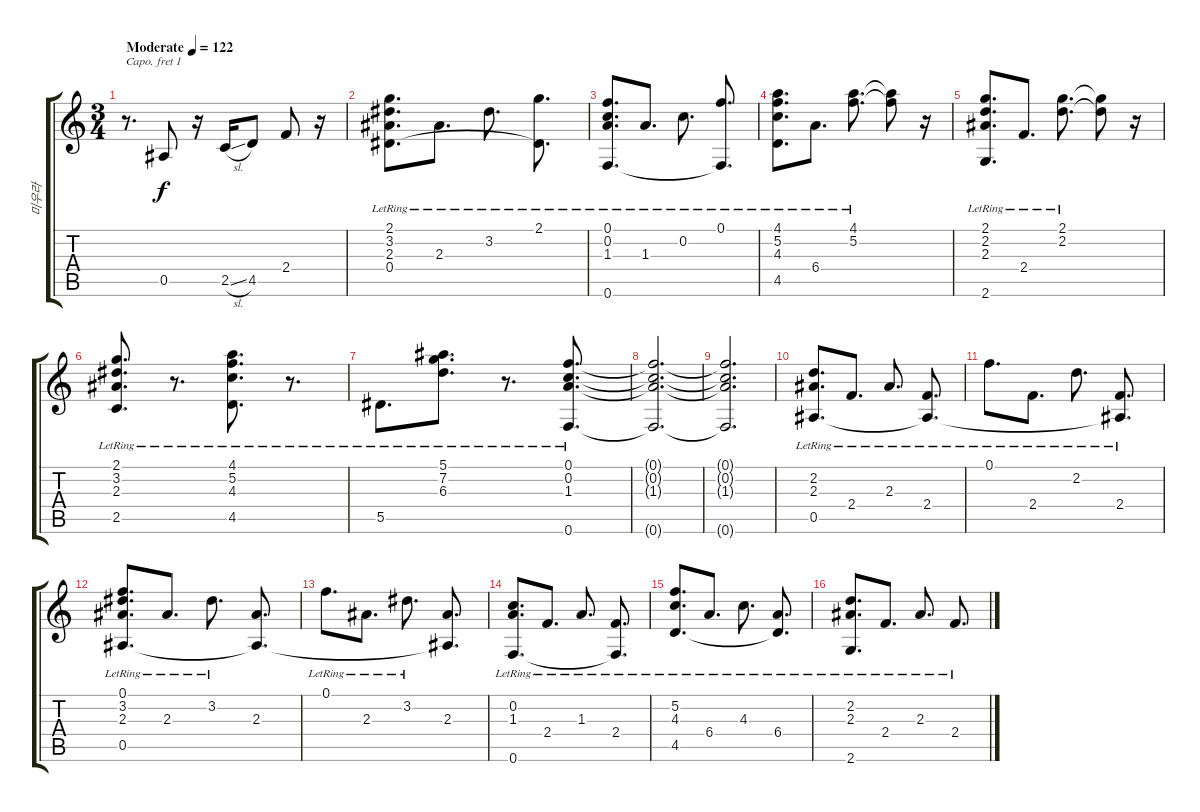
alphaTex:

\track ("미우라" "미우라") {instrument acousticguitarsteel}
\staff {score tabs}
\capo 1
\tuning (E4 B3 G3 D3 A2 E2) {hide}
\ts (3 4)
\tempo (122 "Moderate")
\clef g2
\ks c
r.8{d dy f instrument acousticguitarsteel} 0.5.8 r.16 2.5{sl}.16 4.5.8 2.4.8 r.16 |
(2.1{lr} 3.2{lr} 2.3{lr} 0.4{lr}).8{d} 2.3{lr}.8{d} 3.2{lr}.8{d} (2.1{lr} 0.4{t}).8{d} |
(0.1{lr} 0.2{lr} 1.3{lr} 0.6).8{d} 1.3{lr}.8{d} 0.2{lr}.8{d} (0.1{lr} 0.6{t}).8{d} |
(4.1{lr} 5.2{lr} 4.3{lr} 4.5{lr}).8{d} 6.4{lr}.8{d} (4.1{lr} 5.2{lr}).8{d} (4.1{t} 5.2{t}).8 r.16 |
(2.1{lr} 2.2{lr} 2.3{lr} 2.6{lr}).8{d} 2.4{lr}.8{d} (2.1{lr} 2.2{lr}).8{d} (2.1{t} 2.2{t}).8 r.16 |
(2.1{lr} 3.2{lr} 2.3{lr} 2.5{lr}).8{d} r.8{d} (4.1{lr} 5.2{lr} 4.3{lr} 4.5{lr}).8{d} r.8{d} |
5.5{lr}.8{d} (5.1{lr} 7.2{lr} 6.3{lr}).8{d} r.8{d} (0.1{lr} 0.2{lr} 1.3{lr} 0.6).8{d} |
(0.1{t} 0.2{t} 1.3{t} 0.6{t}).2{d} |
(0.1{t} 0.2{t} 1.3{t} 0.6{t}).2{d} |
(2.2{lr} 2.3{lr} 0.5{lr}).8{d} 2.4{lr}.8{d} 2.3{lr}.8{d} (2.4{lr} 0.5{t}).8{d} |
0.1{lr}.8{d} 2.4{lr}.8{d} 2.2{lr}.8{d} (2.4{lr} 0.5{t}).8{d} |
(0.1 3.2{lr} 2.3{lr} 0.5{lr}).8{d} 2.3{lr}.8{d} 3.2{lr}.8{d} (2.3 0.5{t}).8{d} |
0.1{lr}.8{d} 2.3{lr}.8{d} 3.2{lr}.8{d} (2.3 0.5{t}).8{d} |
(0.2{lr} 1.3{lr} 0.6).8{d} 2.4{lr}.8{d} 1.3{lr}.8{d} (2.4{lr} 0.6{t}).8{d} |
(5.2{lr} 4.3{lr} 4.5{lr}).8{d} 6.4{lr}.8{d} 4.3{lr}.8{d} (6.4{lr} 4.5{t}).8{d} |
(2.2{lr} 2.3{lr} 2.6{lr}).8{d} 2.4{lr}.8{d} 2.3{lr}.8{d} 2.4{lr}.8{d}
